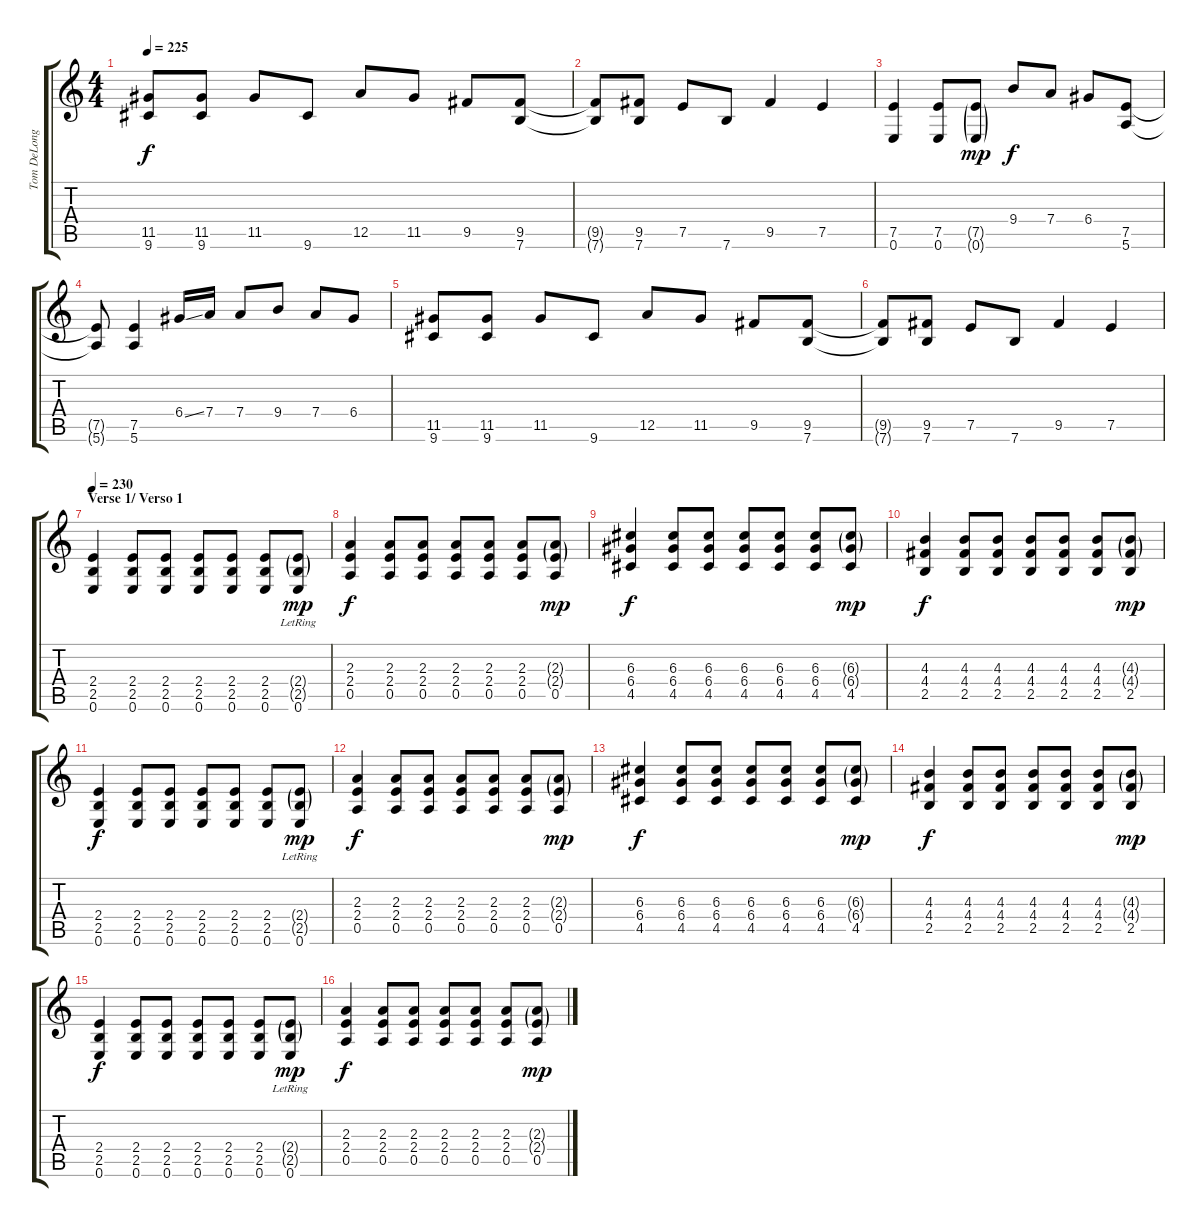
\track ("Tom DeLonge - Guitar 1" "Tom DeLong") {instrument overdrivenguitar}
\staff {score tabs}
\tuning (E4 B3 G3 D3 A2 E2) {hide}
\ts (4 4)
\tempo 225
\clef g2
\ks c
(11.5 9.6).8{dy f} (11.5 9.6).8 11.5.8 9.6.8 12.5.8 11.5.8 9.5.8 (9.5 7.6).8 |
(9.5{t} 7.6{t}).8 (9.5 7.6).8 7.5.8 7.6.8 9.5.4 7.5.4 |
(7.5 0.6).4 (7.5 0.6).8 (7.5{g} 0.6{g}).8{dy mp} 9.4.8{dy f} 7.4.8 6.4.8 (7.5 5.6).8 |
(7.5{t} 5.6{t}).8 (7.5 5.6).4 6.4{ss}.16 7.4.16 7.4.8 9.4.8 7.4.8 6.4.8 |
(11.5 9.6).8 (11.5 9.6).8 11.5.8 9.6.8 12.5.8 11.5.8 9.5.8 (9.5 7.6).8 |
(9.5{t} 7.6{t}).8 (9.5 7.6).8 7.5.8 7.6.8 9.5.4 7.5.4 |
\section ("" "Verse 1/ Verso 1")
\tempo 230
(2.4 2.5 0.6).4 (2.4 2.5 0.6).8 (2.4 2.5 0.6).8 (2.4 2.5 0.6).8 (2.4 2.5 0.6).8 (2.4 2.5 0.6).8 (2.4{g} 2.5{g lr} 0.6).8{dy mp} |
(2.3 2.4 0.5).4{dy f} (2.3 2.4 0.5).8 (2.3 2.4 0.5).8 (2.3 2.4 0.5).8 (2.3 2.4 0.5).8 (2.3 2.4 0.5).8 (2.3{g} 2.4{g} 0.5).8{dy mp} |
(6.3 6.4 4.5).4{dy f} (6.3 6.4 4.5).8 (6.3 6.4 4.5).8 (6.3 6.4 4.5).8 (6.3 6.4 4.5).8 (6.3 6.4 4.5).8 (6.3{g} 6.4{g} 4.5).8{dy mp} |
(4.3 4.4 2.5).4{dy f} (4.3 4.4 2.5).8 (4.3 4.4 2.5).8 (4.3 4.4 2.5).8 (4.3 4.4 2.5).8 (4.3 4.4 2.5).8 (4.3{g} 4.4{g} 2.5).8{dy mp} |
(2.4 2.5 0.6).4{dy f} (2.4 2.5 0.6).8 (2.4 2.5 0.6).8 (2.4 2.5 0.6).8 (2.4 2.5 0.6).8 (2.4 2.5 0.6).8 (2.4{g} 2.5{g lr} 0.6).8{dy mp} |
(2.3 2.4 0.5).4{dy f} (2.3 2.4 0.5).8 (2.3 2.4 0.5).8 (2.3 2.4 0.5).8 (2.3 2.4 0.5).8 (2.3 2.4 0.5).8 (2.3{g} 2.4{g} 0.5).8{dy mp} |
(6.3 6.4 4.5).4{dy f} (6.3 6.4 4.5).8 (6.3 6.4 4.5).8 (6.3 6.4 4.5).8 (6.3 6.4 4.5).8 (6.3 6.4 4.5).8 (6.3{g} 6.4{g} 4.5).8{dy mp} |
(4.3 4.4 2.5).4{dy f} (4.3 4.4 2.5).8 (4.3 4.4 2.5).8 (4.3 4.4 2.5).8 (4.3 4.4 2.5).8 (4.3 4.4 2.5).8 (4.3{g} 4.4{g} 2.5).8{dy mp} |
(2.4 2.5 0.6).4{dy f} (2.4 2.5 0.6).8 (2.4 2.5 0.6).8 (2.4 2.5 0.6).8 (2.4 2.5 0.6).8 (2.4 2.5 0.6).8 (2.4{g} 2.5{g lr} 0.6).8{dy mp} |
(2.3 2.4 0.5).4{dy f} (2.3 2.4 0.5).8 (2.3 2.4 0.5).8 (2.3 2.4 0.5).8 (2.3 2.4 0.5).8 (2.3 2.4 0.5).8 (2.3{g} 2.4{g} 0.5).8{dy mp}
